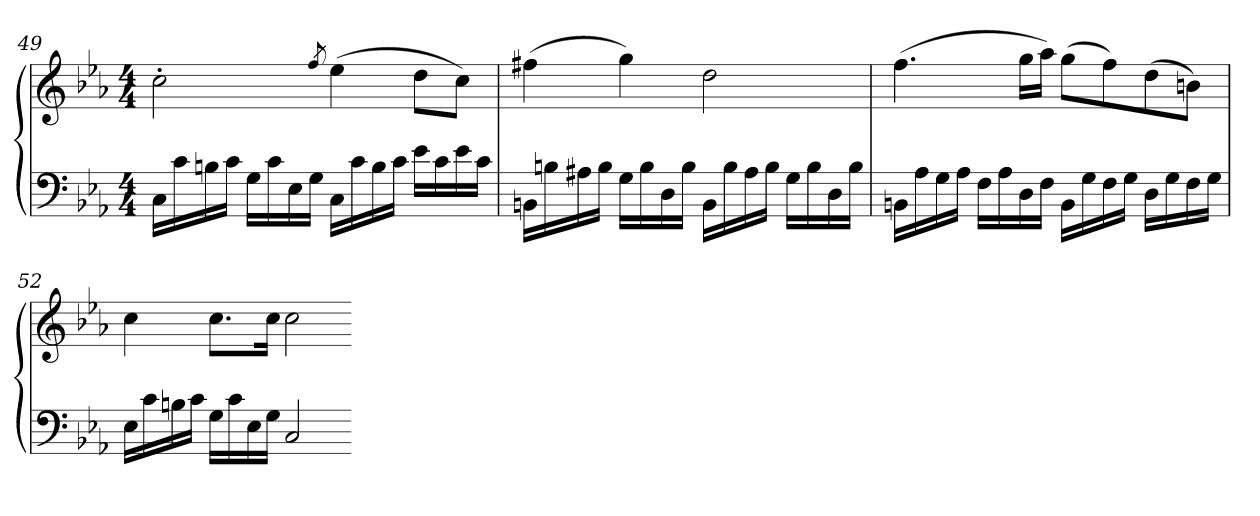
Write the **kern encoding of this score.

**kern	**kern
*part1	*part1
*staff2	*staff1
*clefF4	*clefG2
*k[b-e-a-]	*k[b-e-a-]
*c:	*c:
*M4/4	*M4/4
=49	=49
16CLL	2cc'
16c	.
16Bn	.
16cJJ	.
16GLL	.
16c	.
16E-	.
16GJJ	.
.	8qff
16CLL	(4ee-
16c	.
16B	.
16cJJ	.
16e-LL	8ddL
16c	.
16e-	8ccJ)
16cJJ	.
=50	=50
16BBnLL	(4ff#X
16Bn	.
16A#X	.
16BJJ	.
16GLL	4gg)
16B	.
16D	.
16BJJ	.
16BBLL	2dd
16B	.
16A#	.
16BJJ	.
16GLL	.
16B	.
16D	.
16BJJ	.
=51	=51
16BBnLL	(4.ff
16A-	.
16G	.
16A-JJ	.
16FLL	.
16A-	.
16D	16ggLL
16FJJ	16aa-JJ)
16BBLL	(8ggL
16G	.
16F	8ff)
16GJJ	.
16DLL	(8dd
16G	.
16F	8bnJ)
16GJJ	.
=52	=52
16E-LL	4cc
16c	.
16Bn	.
16cJJ	.
16GLL	8.ccL
16c	.
16E-	.
16GJJ	16ccJk
2C	2cc
=-	=-
*-	*-
